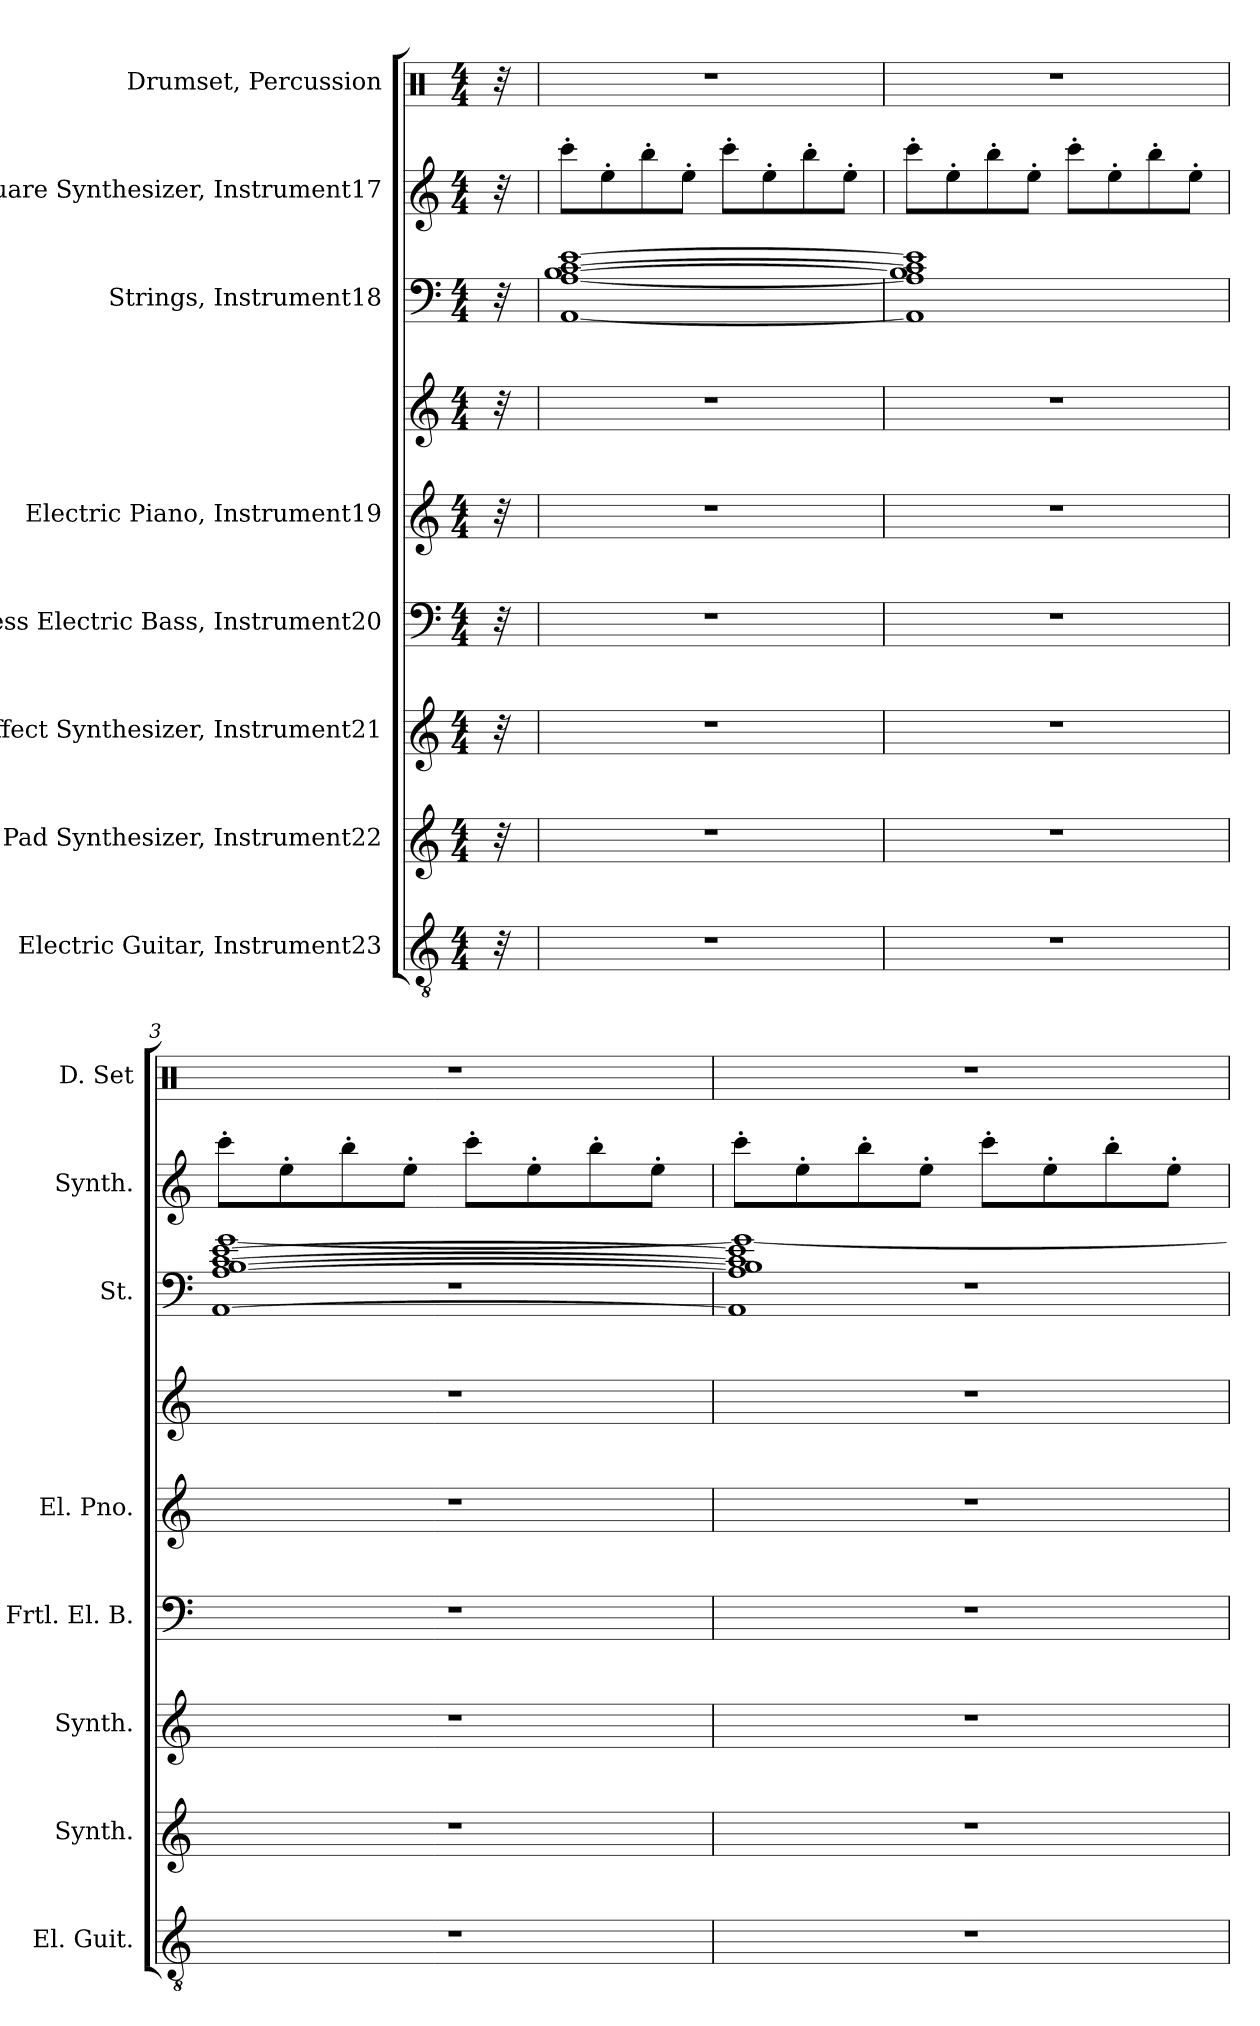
**kern	**kern	**kern	**kern	**kern	**kern	**kern	**kern	**kern
*part8	*part7	*part6	*part5	*part4	*part4	*part3	*part2	*part1
*staff9	*staff8	*staff7	*staff6	*staff5	*staff4	*staff3	*staff2	*staff1
*I"Electric Guitar, Instrument23	*I"Pad Synthesizer, Instrument22	*I"Effect Synthesizer, Instrument21	*I"Fretless Electric Bass, Instrument20	*I"Electric Piano, Instrument19	*	*I"Strings, Instrument18	*I"Square Synthesizer, Instrument17	*I"Drumset, Percussion
*I'El. Guit.	*I'Synth.	*I'Synth.	*I'Frtl. El. B.	*I'El. Pno.	*	*I'St.	*I'Synth.	*I'D. Set
*clefGv2	*clefG2	*clefG2	*clefF4	*clefG2	*clefG2	*clefF4	*clefG2	*clefX
*	*	*	*ITrd7c12	*	*	*	*	*
*k[]	*k[]	*k[]	*k[]	*k[]	*k[]	*k[]	*k[]	*k[]
*M4/4	*M4/4	*M4/4	*M4/4	*M4/4	*M4/4	*M4/4	*M4/4	*M4/4
*MM132	*MM132	*MM132	*MM132	*MM132	*MM132	*MM132	*MM132	*MM132
=	=	=	=	=	=	=	=	=
32r	32r	32r	32r	32r	32r	32r	32r	32r
=1	=1	=1	=1	=1	=1	=1	=1	=1
1r	1r	1r	1r	1r	1r	[1AA [1A [1B [1c [1e	8ccc'\L	1r
.	.	.	.	.	.	.	8ee'\	.
.	.	.	.	.	.	.	8bb'\	.
.	.	.	.	.	.	.	8ee'\J	.
.	.	.	.	.	.	.	8ccc'\L	.
.	.	.	.	.	.	.	8ee'\	.
.	.	.	.	.	.	.	8bb'\	.
.	.	.	.	.	.	.	8ee'\J	.
=2	=2	=2	=2	=2	=2	=2	=2	=2
1r	1r	1r	1r	1r	1r	1AA] 1A] 1B] 1c] 1e]	8ccc'\L	1r
.	.	.	.	.	.	.	8ee'\	.
.	.	.	.	.	.	.	8bb'\	.
.	.	.	.	.	.	.	8ee'\J	.
.	.	.	.	.	.	.	8ccc'\L	.
.	.	.	.	.	.	.	8ee'\	.
.	.	.	.	.	.	.	8bb'\	.
.	.	.	.	.	.	.	8ee'\J	.
=3	=3	=3	=3	=3	=3	=3	=3	=3
*	*	*	*	*	*	*^	*	*
*	*	*	*	*	*	*	*^	*	*
1r	1r	1r	1r	1r	1r	1r	[1g	[1AA [1A [1B [1c [1e	8ccc'\L	1r
.	.	.	.	.	.	.	.	.	8ee'\	.
.	.	.	.	.	.	.	.	.	8bb'\	.
.	.	.	.	.	.	.	.	.	8ee'\J	.
.	.	.	.	.	.	.	.	.	8ccc'\L	.
.	.	.	.	.	.	.	.	.	8ee'\	.
.	.	.	.	.	.	.	.	.	8bb'\	.
.	.	.	.	.	.	.	.	.	8ee'\J	.
!!LO:PB:g=z
=4	=4	=4	=4	=4	=4	=4	=4	=4	=4	=4
1r	1r	1r	1r	1r	1r	1r	1g_	1AA] 1A] 1B] 1c] 1e]	8ccc'\L	1r
.	.	.	.	.	.	.	.	.	8ee'\	.
.	.	.	.	.	.	.	.	.	8bb'\	.
.	.	.	.	.	.	.	.	.	8ee'\J	.
.	.	.	.	.	.	.	.	.	8ccc'\L	.
.	.	.	.	.	.	.	.	.	8ee'\	.
.	.	.	.	.	.	.	.	.	8bb'\	.
.	.	.	.	.	.	.	.	.	8ee'\J	.
*	*	*	*	*	*	*v	*v	*v	*	*
=	=	=	=	=	=	=	=	=
*-	*-	*-	*-	*-	*-	*-	*-	*-
